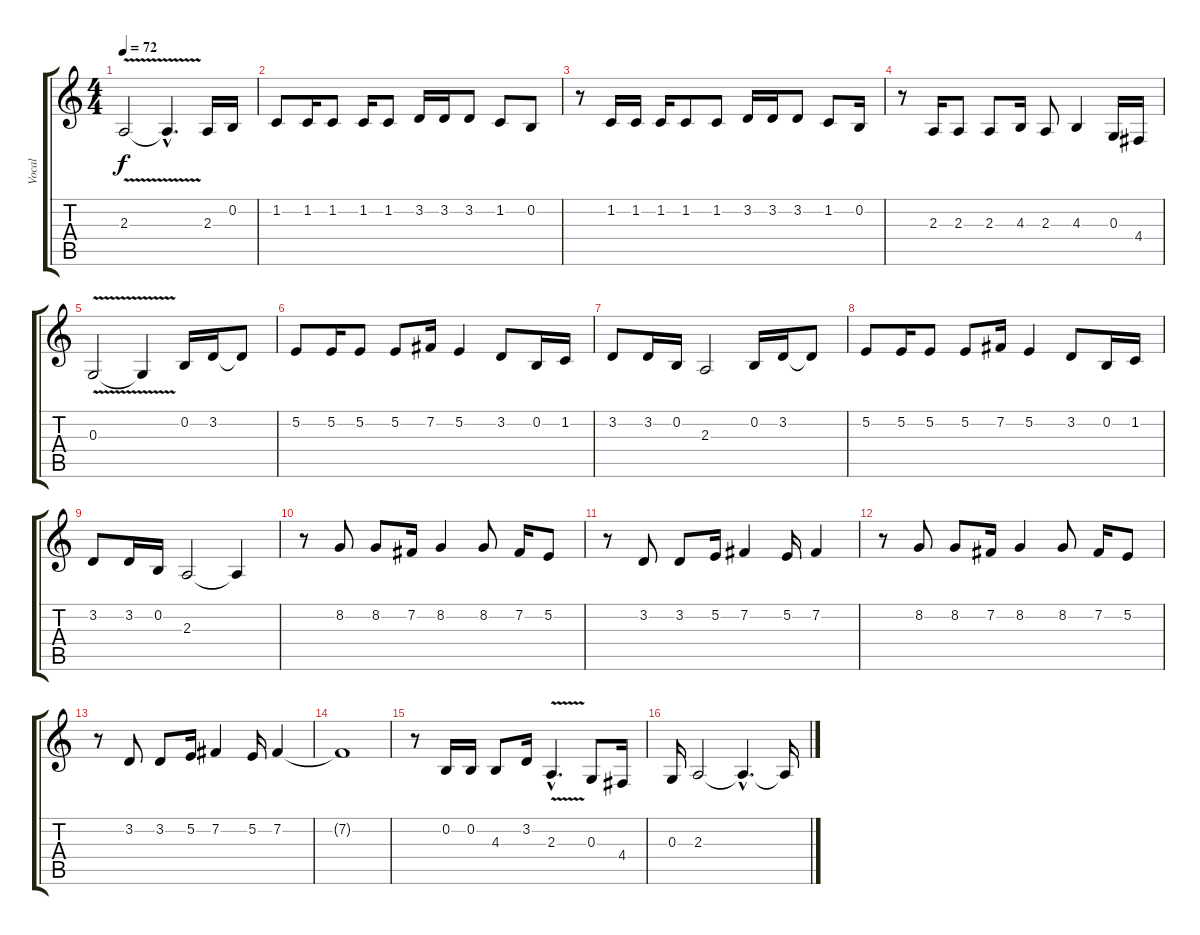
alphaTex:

\track ("Vocal" "Vocal") {instrument harmonica}
\staff {score tabs}
\tuning (E4 B3 G3 D3 A2 E2) {hide}
\ts (4 4)
\tempo 72
\clef g2
\ks c
2.3{v}.2{dy f} 2.3{hac t}.4{d} 2.3.16 0.2.16 |
1.2.8 1.2.16 1.2.8 1.2.16 1.2.8 3.2.16 3.2.16 3.2.8 1.2.8 0.2.8 |
r.8 1.2.16 1.2.16 1.2.16 1.2.8 1.2.8 3.2.16 3.2.16 3.2.8 1.2.8 0.2.16 |
r.8 2.3.16 2.3.8 2.3.8 4.3.16 2.3.8 4.3.4 0.3.16 4.4.16 |
0.3{v}.2 0.3{t}.4 0.2.16 3.2.16 3.2{t}.8 |
5.2.8 5.2.16 5.2.8 5.2.8 7.2.16 5.2.4 3.2.8 0.2.16 1.2.16 |
3.2.8 3.2.16 0.2.16 2.3.2 0.2.16 3.2.16 3.2{t}.8 |
5.2.8 5.2.16 5.2.8 5.2.8 7.2.16 5.2.4 3.2.8 0.2.16 1.2.16 |
3.2.8 3.2.16 0.2.16 2.3.2 2.3{t}.4 |
r.8 8.2.8 8.2.8 7.2.16 8.2.4 8.2.8 7.2.16 5.2.8 |
r.8 3.2.8 3.2.8 5.2.16 7.2.4 5.2.16 7.2.4 |
r.8 8.2.8 8.2.8 7.2.16 8.2.4 8.2.8 7.2.16 5.2.8 |
r.8 3.2.8 3.2.8 5.2.16 7.2.4 5.2.16 7.2.4 |
7.2{t}.1 |
r.8 0.2.16 0.2.16 4.3.8 3.2.16 2.3{v hac}.4{d} 0.3.8 4.4.16 |
0.3.16 2.3.2 2.3{hac t}.4{d} 2.3{t}.16
